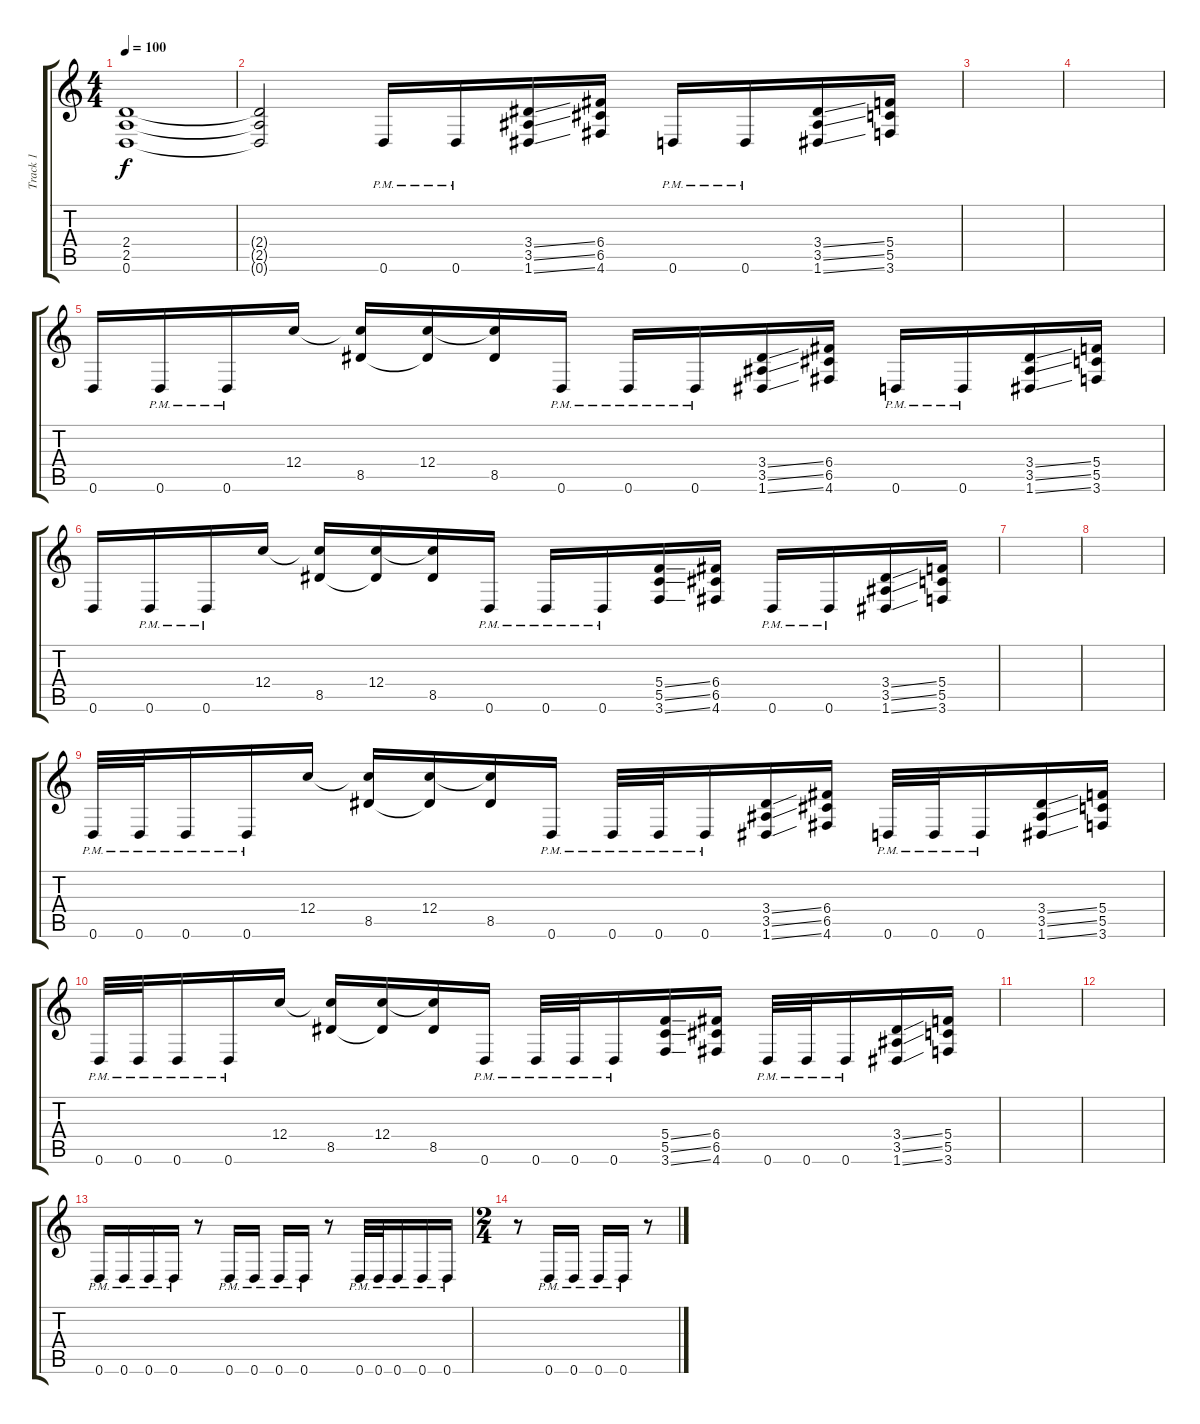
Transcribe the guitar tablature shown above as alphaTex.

\track ("Track 1" "Track 1") {instrument distortionguitar}
\staff {score tabs}
\tuning (D4 A3 F3 C3 G2 D2) {hide}
\ts (4 4)
\tempo 100
\clef g2
\ks c
(2.4 2.5 0.6).1{dy f} |
(2.4{t} 2.5{t} 0.6{t}).2 0.6{pm}.16 0.6{pm}.16 (3.4{ss} 3.5{ss} 1.6{ss}).16 (6.4 6.5 4.6).16 0.6{pm}.16 0.6{pm}.16 (3.4{ss} 3.5{ss} 1.6{ss}).16 (5.4 5.5 3.6).16 |
|
|
0.6.16 0.6{pm}.16 0.6{pm}.16 12.4.16 (12.4{t} 8.5).16 (12.4 8.5{t}).16 (12.4{t} 8.5).16 0.6{pm}.16 0.6{pm}.16 0.6{pm}.16 (3.4{ss} 3.5{ss} 1.6{ss}).16 (6.4 6.5 4.6).16 0.6{pm}.16 0.6{pm}.16 (3.4{ss} 3.5{ss} 1.6{ss}).16 (5.4 5.5 3.6).16 |
0.6.16 0.6{pm}.16 0.6{pm}.16 12.4.16 (12.4{t} 8.5).16 (12.4 8.5{t}).16 (12.4{t} 8.5).16 0.6{pm}.16 0.6{pm}.16 0.6{pm}.16 (5.4{ss} 5.5{ss} 3.6{ss}).16 (6.4 6.5 4.6).16 0.6{pm}.16 0.6{pm}.16 (3.4{ss} 3.5{ss} 1.6{ss}).16 (5.4 5.5 3.6).16 |
|
|
0.6{pm}.32 0.6{pm}.32 0.6{pm}.16 0.6{pm}.16 12.4.16 (12.4{t} 8.5).16 (12.4 8.5{t}).16 (12.4{t} 8.5).16 0.6{pm}.16 0.6{pm}.32 0.6{pm}.32 0.6{pm}.16 (3.4{ss} 3.5{ss} 1.6{ss}).16 (6.4 6.5 4.6).16 0.6{pm}.32 0.6{pm}.32 0.6{pm}.16 (3.4{ss} 3.5{ss} 1.6{ss}).16 (5.4 5.5 3.6).16 |
0.6{pm}.32 0.6{pm}.32 0.6{pm}.16 0.6{pm}.16 12.4.16 (12.4{t} 8.5).16 (12.4 8.5{t}).16 (12.4{t} 8.5).16 0.6{pm}.16 0.6{pm}.32 0.6{pm}.32 0.6{pm}.16 (5.4{ss} 5.5{ss} 3.6{ss}).16 (6.4 6.5 4.6).16 0.6{pm}.32 0.6{pm}.32 0.6{pm}.16 (3.4{ss} 3.5{ss} 1.6{ss}).16 (5.4 5.5 3.6).16 |
|
|
0.6{pm}.16 0.6{pm}.16 0.6{pm}.16 0.6{pm}.16 r.8 0.6{pm}.16 0.6{pm}.16 0.6{pm}.16 0.6{pm}.16 r.8 0.6{pm}.32 0.6{pm}.32 0.6{pm}.16 0.6{pm}.16 0.6{pm}.16 |
\ts (2 4)
r.8 0.6{pm}.16 0.6{pm}.16 0.6{pm}.16 0.6{pm}.16 r.8
